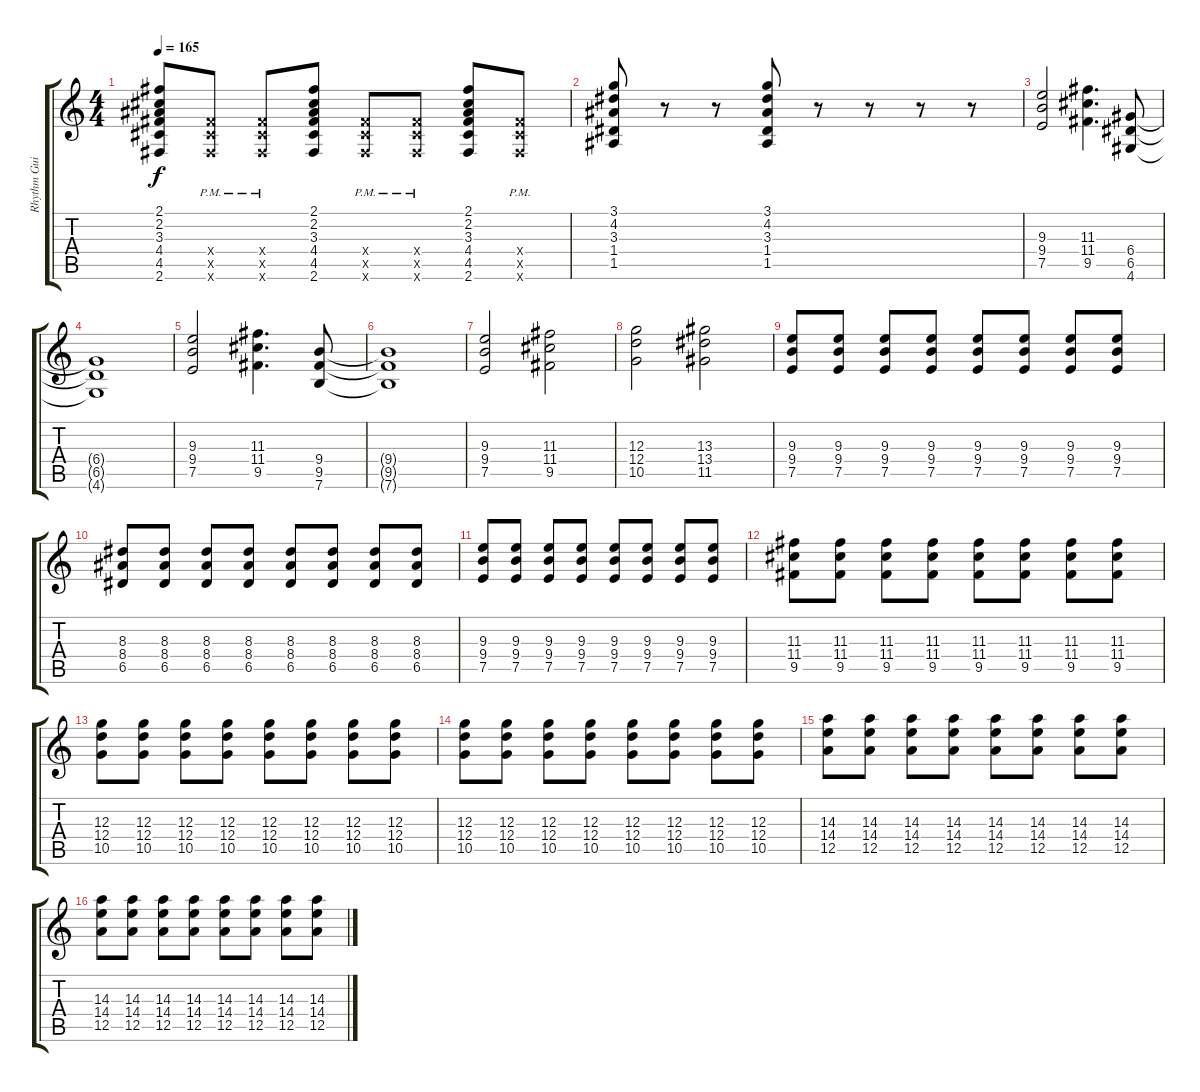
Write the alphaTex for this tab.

\track ("Rhythm Guitar" "Rhythm Gui") {instrument distortionguitar}
\staff {score tabs}
\tuning (E4 B3 G3 D3 A2 E2) {hide}
\ts (4 4)
\tempo 165
\clef g2
\ks c
(2.1 2.2 3.3 4.4 4.5 2.6).8{dy f} (4.4{pm x} 4.5{pm x} 2.6{pm x}).8 (4.4{pm x} 4.5{pm x} 2.6{pm x}).8 (2.1 2.2 3.3 4.4 4.5 2.6).8 (4.4{pm x} 4.5{pm x} 2.6{pm x}).8 (4.4{pm x} 4.5{pm x} 2.6{pm x}).8 (2.1 2.2 3.3 4.4 4.5 2.6).8 (4.4{pm x} 4.5{pm x} 2.6{pm x}).8 |
(3.1 4.2 3.3 1.4 1.5).8 r.8 r.8 (3.1 4.2 3.3 1.4 1.5).8 r.8 r.8 r.8 r.8 |
(9.3 9.4 7.5).2 (11.3 11.4 9.5).4{d} (6.4 6.5 4.6).8 |
(6.4{t} 6.5{t} 4.6{t}).1 |
(9.3 9.4 7.5).2 (11.3 11.4 9.5).4{d} (9.4 9.5 7.6).8 |
(9.4{t} 9.5{t} 7.6{t}).1 |
(9.3 9.4 7.5).2 (11.3 11.4 9.5).2 |
(12.3 12.4 10.5).2 (13.3 13.4 11.5).2 |
(9.3 9.4 7.5).8 (9.3 9.4 7.5).8 (9.3 9.4 7.5).8 (9.3 9.4 7.5).8 (9.3 9.4 7.5).8 (9.3 9.4 7.5).8 (9.3 9.4 7.5).8 (9.3 9.4 7.5).8 |
(8.3 8.4 6.5).8 (8.3 8.4 6.5).8 (8.3 8.4 6.5).8 (8.3 8.4 6.5).8 (8.3 8.4 6.5).8 (8.3 8.4 6.5).8 (8.3 8.4 6.5).8 (8.3 8.4 6.5).8 |
(9.3 9.4 7.5).8 (9.3 9.4 7.5).8 (9.3 9.4 7.5).8 (9.3 9.4 7.5).8 (9.3 9.4 7.5).8 (9.3 9.4 7.5).8 (9.3 9.4 7.5).8 (9.3 9.4 7.5).8 |
(11.3 11.4 9.5).8 (11.3 11.4 9.5).8 (11.3 11.4 9.5).8 (11.3 11.4 9.5).8 (11.3 11.4 9.5).8 (11.3 11.4 9.5).8 (11.3 11.4 9.5).8 (11.3 11.4 9.5).8 |
(12.3 12.4 10.5).8 (12.3 12.4 10.5).8 (12.3 12.4 10.5).8 (12.3 12.4 10.5).8 (12.3 12.4 10.5).8 (12.3 12.4 10.5).8 (12.3 12.4 10.5).8 (12.3 12.4 10.5).8 |
(12.3 12.4 10.5).8 (12.3 12.4 10.5).8 (12.3 12.4 10.5).8 (12.3 12.4 10.5).8 (12.3 12.4 10.5).8 (12.3 12.4 10.5).8 (12.3 12.4 10.5).8 (12.3 12.4 10.5).8 |
(14.3 14.4 12.5).8 (14.3 14.4 12.5).8 (14.3 14.4 12.5).8 (14.3 14.4 12.5).8 (14.3 14.4 12.5).8 (14.3 14.4 12.5).8 (14.3 14.4 12.5).8 (14.3 14.4 12.5).8 |
(14.3 14.4 12.5).8 (14.3 14.4 12.5).8 (14.3 14.4 12.5).8 (14.3 14.4 12.5).8 (14.3 14.4 12.5).8 (14.3 14.4 12.5).8 (14.3 14.4 12.5).8 (14.3 14.4 12.5).8
